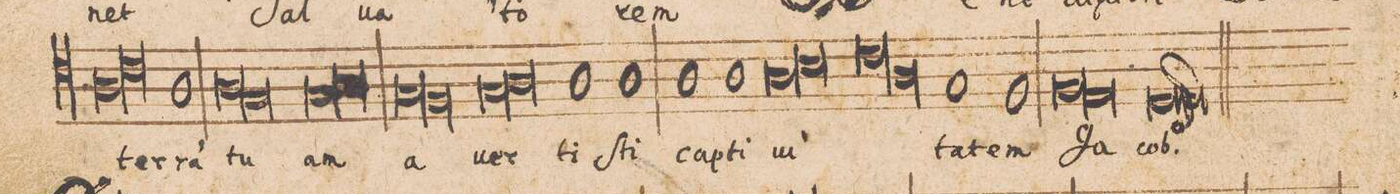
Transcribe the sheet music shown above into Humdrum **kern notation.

**kern	**text
*I"[TENOR.]	*
*clefC4	*
*k[]	*
*met(C|)	*
*M2/1	*
1A	ter-
=40-	=40-
1c	.
*Xlig	*
1A,<	-ra
=41-	=41-
*lig	*
1A	tu-
1G	.
*Xlig	*
=42-	=42-
*lig	*
1G	-am
1A	.
*Xlig	*
=43-	=43-
*lig	*
1G	a-
1F	.
*Xlig	*
=44-	=44-
*lig	*
1G	-ver-
1A	.
*Xlig	*
=45-	=45-
1A	-ti-
1A	-ſti
=46-	=46-
1A	ca-
1A	-pti-
=47-	=47-
*lig	*
1A	-ui-
1B	.
*Xlig	*
=48-	=48-
*lig	*
1c	.
1A	.
*Xlig	*
=49-	=49-
1G	-ta-
1F	-tem
=50-	=50-
*lig	*
1F	Ja-
1E	.
*Xlig	*
=51-	=51-
0D;>	-cob.
=52||	=52||
*M2/1	*
*met(C|)	*
*-	*-
